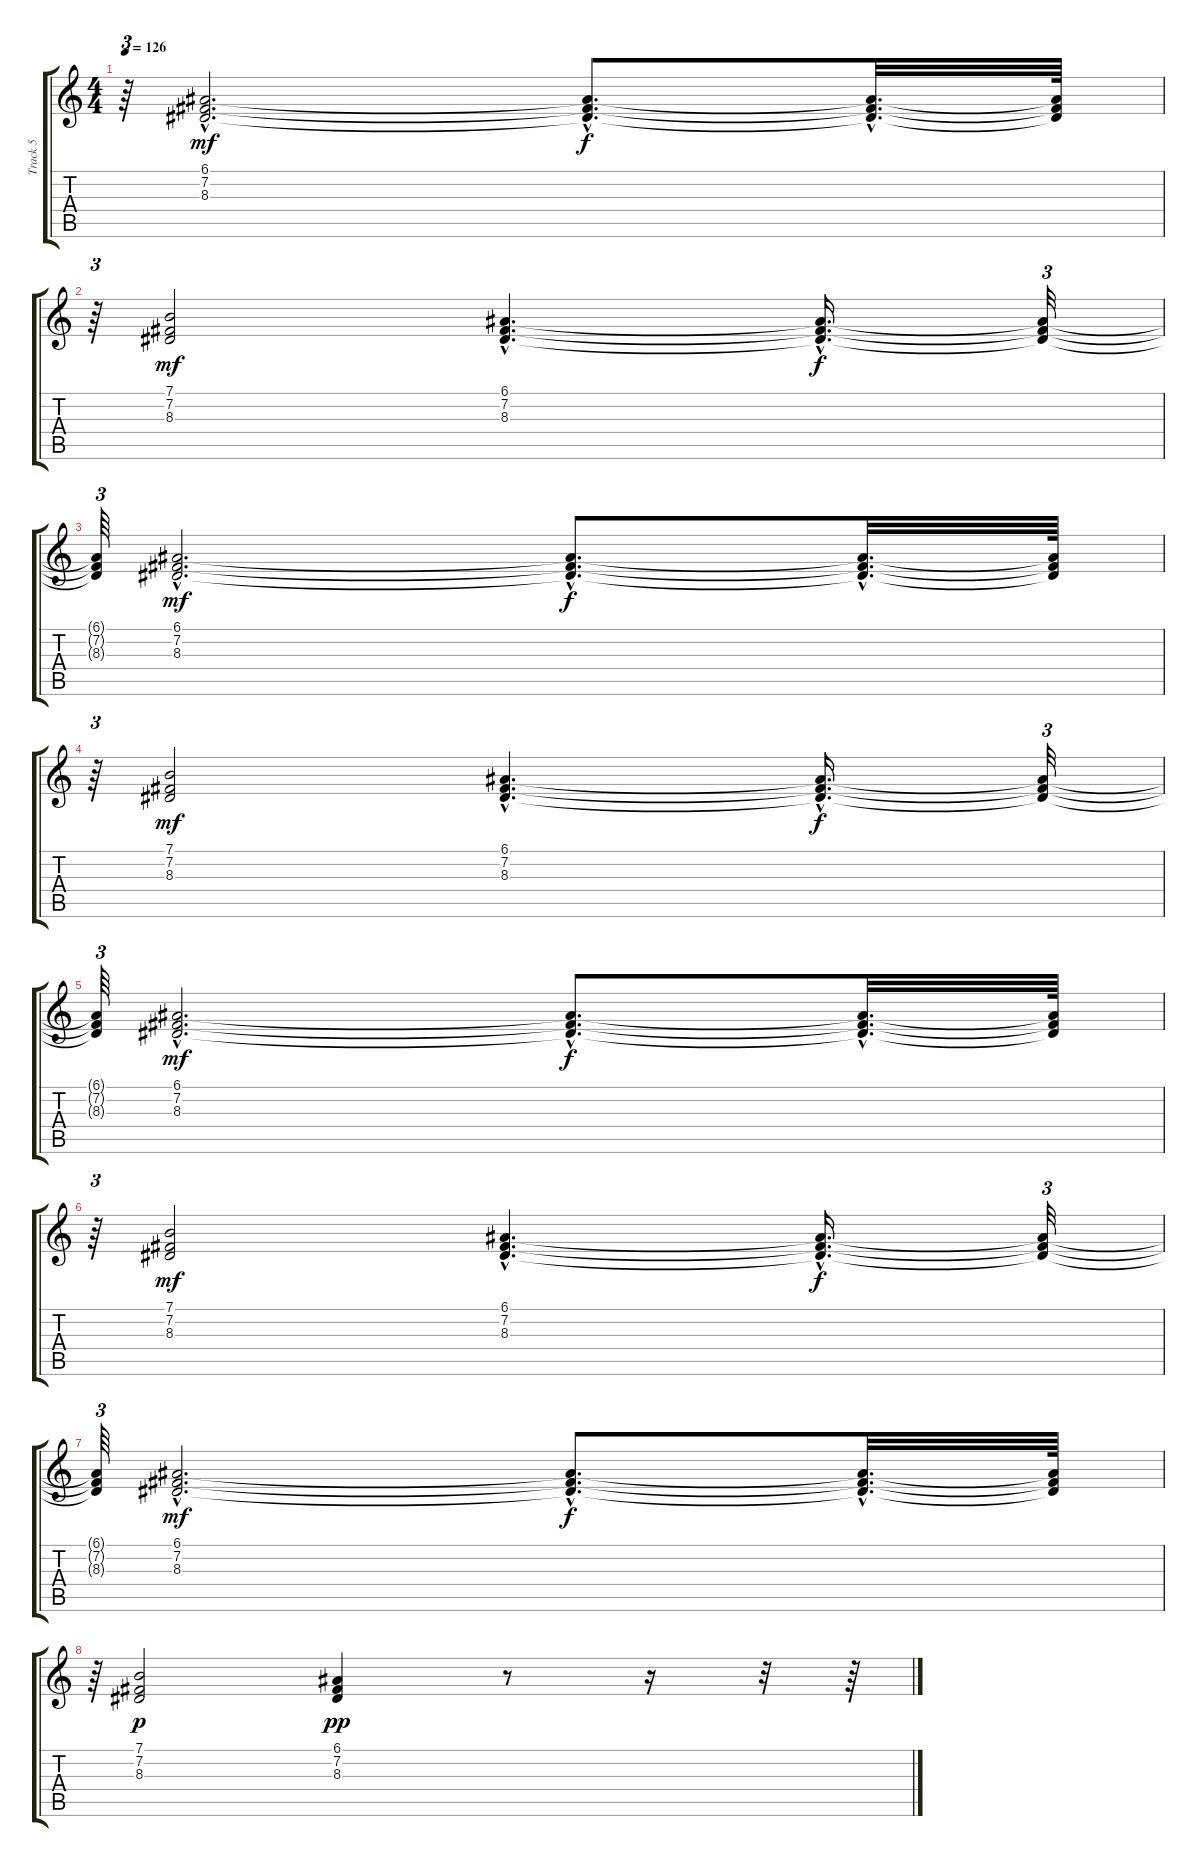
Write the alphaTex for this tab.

\track ("Track 5" "Track 5") {instrument stringensemble1}
\staff {score tabs}
\tuning (E4 B3 G3 D3 A2 E2) {hide}
\ts (4 4)
\tempo 126
\clef g2
\ks c
r.64{tu (3 2) dy mf} (6.1{hac} 7.2{hac} 8.3{hac}).2{d} (6.1{hac t} 7.2{hac t} 8.3{hac t}).8{d dy f} (6.1{hac t} 7.2{hac t} 8.3{hac t}).32{d} (6.1{t} 7.2{t} 8.3{t}).64 |
r.64{tu (3 2)} (7.1 7.2 8.3).2{dy mf} (6.1{hac} 7.2{hac} 8.3{hac}).4{d} (6.1{hac t} 7.2{hac t} 8.3{hac t}).16{d dy f} (6.1{t} 7.2{t} 8.3{t}).32{tu (3 2)} |
(6.1{t} 7.2{t} 8.3{t}).64{tu (3 2)} (6.1{hac} 7.2{hac} 8.3{hac}).2{d dy mf} (6.1{hac t} 7.2{hac t} 8.3{hac t}).8{d dy f} (6.1{hac t} 7.2{hac t} 8.3{hac t}).32{d} (6.1{t} 7.2{t} 8.3{t}).64 |
r.64{tu (3 2)} (7.1 7.2 8.3).2{dy mf} (6.1{hac} 7.2{hac} 8.3{hac}).4{d} (6.1{hac t} 7.2{hac t} 8.3{hac t}).16{d dy f} (6.1{t} 7.2{t} 8.3{t}).32{tu (3 2)} |
(6.1{t} 7.2{t} 8.3{t}).64{tu (3 2)} (6.1{hac} 7.2{hac} 8.3{hac}).2{d dy mf} (6.1{hac t} 7.2{hac t} 8.3{hac t}).8{d dy f} (6.1{hac t} 7.2{hac t} 8.3{hac t}).32{d} (6.1{t} 7.2{t} 8.3{t}).64 |
r.64{tu (3 2)} (7.1 7.2 8.3).2{dy mf} (6.1{hac} 7.2{hac} 8.3{hac}).4{d} (6.1{hac t} 7.2{hac t} 8.3{hac t}).16{d dy f} (6.1{t} 7.2{t} 8.3{t}).32{tu (3 2)} |
(6.1{t} 7.2{t} 8.3{t}).64{tu (3 2)} (6.1{hac} 7.2{hac} 8.3{hac}).2{d dy mf} (6.1{hac t} 7.2{hac t} 8.3{hac t}).8{d dy f} (6.1{hac t} 7.2{hac t} 8.3{hac t}).32{d} (6.1{t} 7.2{t} 8.3{t}).64 |
r.64{tu (3 2)} (7.1 7.2 8.3).2{dy p} (6.1 7.2 8.3).4{dy pp} r.8 r.16 r.32 r.64
